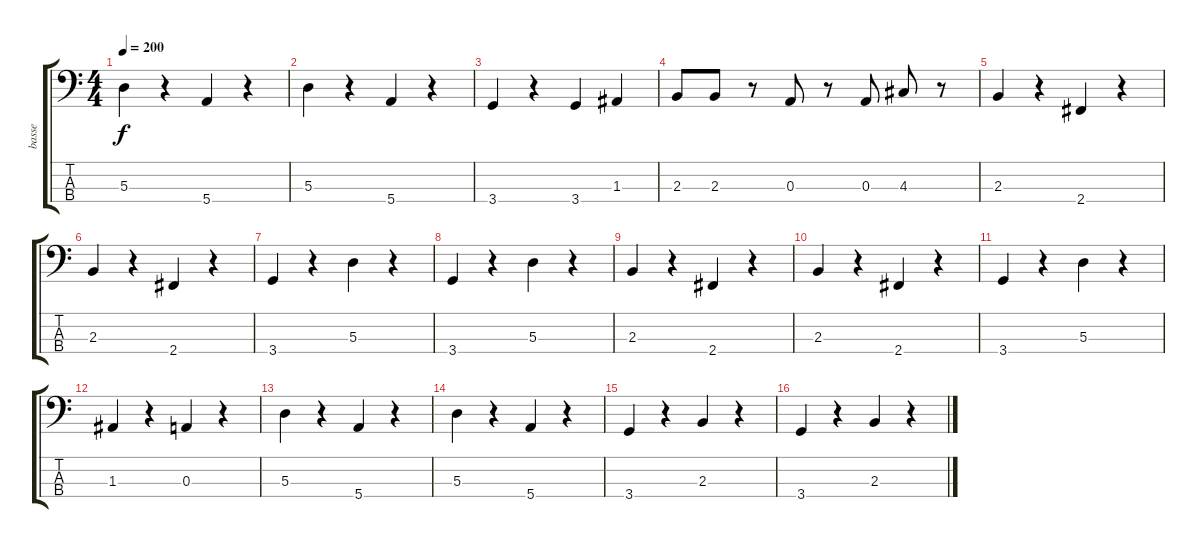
\track ("basse" "basse") {instrument acousticbass}
\staff {score tabs}
\tuning (G2 D2 A1 E1) {hide}
\ts (4 4)
\tempo 200
\clef f4
\ks c
5.3.4{dy f} r.4 5.4.4 r.4 |
5.3.4 r.4 5.4.4 r.4 |
3.4.4 r.4 3.4.4 1.3.4 |
2.3.8 2.3.8 r.8 0.3.8 r.8 0.3.8 4.3.8 r.8 |
2.3.4 r.4 2.4.4 r.4 |
2.3.4 r.4 2.4.4 r.4 |
3.4.4 r.4 5.3.4 r.4 |
3.4.4 r.4 5.3.4 r.4 |
2.3.4 r.4 2.4.4 r.4 |
2.3.4 r.4 2.4.4 r.4 |
3.4.4 r.4 5.3.4 r.4 |
1.3.4 r.4 0.3.4 r.4 |
5.3.4 r.4 5.4.4 r.4 |
5.3.4 r.4 5.4.4 r.4 |
3.4.4 r.4 2.3.4 r.4 |
3.4.4 r.4 2.3.4 r.4
